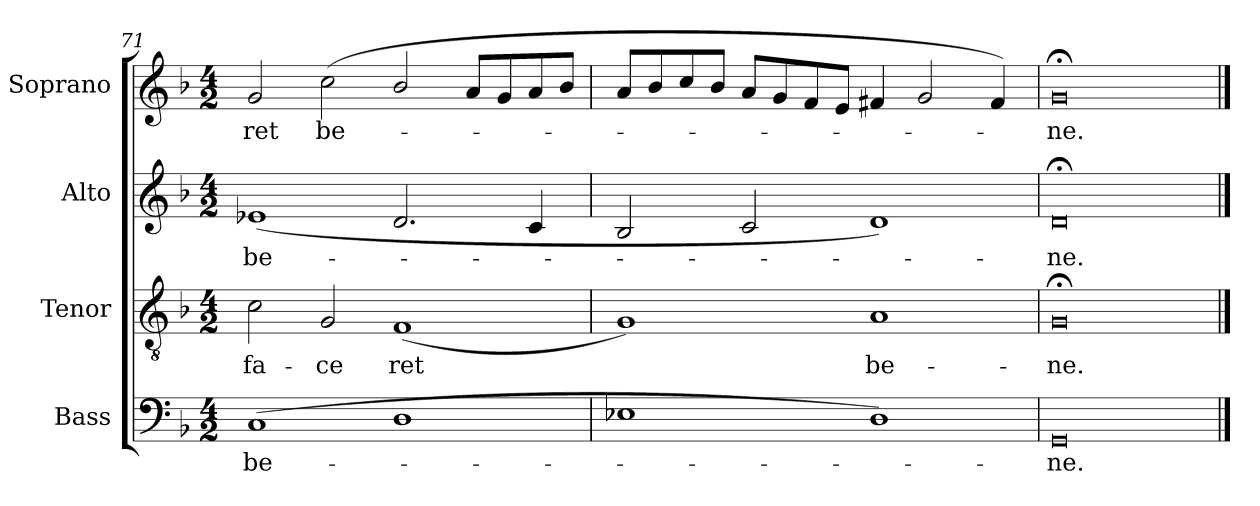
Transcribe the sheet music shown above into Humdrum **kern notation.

**kern	**text	**kern	**text	**kern	**text	**kern	**text
*part4	*part4	*part3	*part3	*part2	*part2	*part1	*part1
*staff4	*staff4	*staff3	*staff3	*staff2	*staff2	*staff1	*staff1
*I"Bass	*	*I"Tenor	*	*I"Alto	*	*I"Soprano	*
*I'B	*	*I'T	*	*I'A	*	*I'S	*
*clefF4	*	*clefGv2	*	*clefG2	*	*clefG2	*
*k[b-]	*	*k[b-]	*	*k[b-]	*	*k[b-]	*
*F:	*	*F:	*	*F:	*	*F:	*
*M4/2	*	*M4/2	*	*M4/2	*	*M4/2	*
=71	=71	=71	=71	=71	=71	=71	=71
!	!LO:LY:b	!	!LO:LY:b	!	!LO:LY:b	!	!LO:LY:b
(<1C	be-	2c	fa-	(<1e-X	be-	2g	-ret
!	!	!	!LO:LY:b	!	!	!	!LO:LY:b
.	.	2G	-ce	.	.	(<2cc	be-
!	!	!	!LO:LY:b	!	!	!	!
1D	.	(<1F	ret	2.d	.	2b-/	.
.	.	.	.	.	.	8aL	.
.	.	.	.	.	.	8g	.
.	.	.	.	4c	.	8a	.
.	.	.	.	.	.	8b-J	.
=72	=72	=72	=72	=72	=72	=72	=72
1E-	.	1G)	.	2B-	.	8a/L	.
.	.	.	.	.	.	8b-/	.
.	.	.	.	.	.	8cc/	.
.	.	.	.	.	.	8b-/J	.
.	.	.	.	2c	.	8aL	.
.	.	.	.	.	.	8g	.
.	.	.	.	.	.	8f	.
.	.	.	.	.	.	8eJ	.
!	!	!	!LO:LY:b	!	!	!	!
1D)	.	1A	be-	1d)	.	4f#X	.
.	.	.	.	.	.	2g	.
.	.	.	.	.	.	4f#)	.
=73	=73	=73	=73	=73	=73	=73	=73
!	!LO:LY:b	!	!LO:LY:b	!	!LO:LY:b	!	!LO:LY:b
0GG	ne.	0G;<	-ne.	0d;<	ne.	0g;<	ne.
==	==	==	==	==	==	==	==
*-	*-	*-	*-	*-	*-	*-	*-
